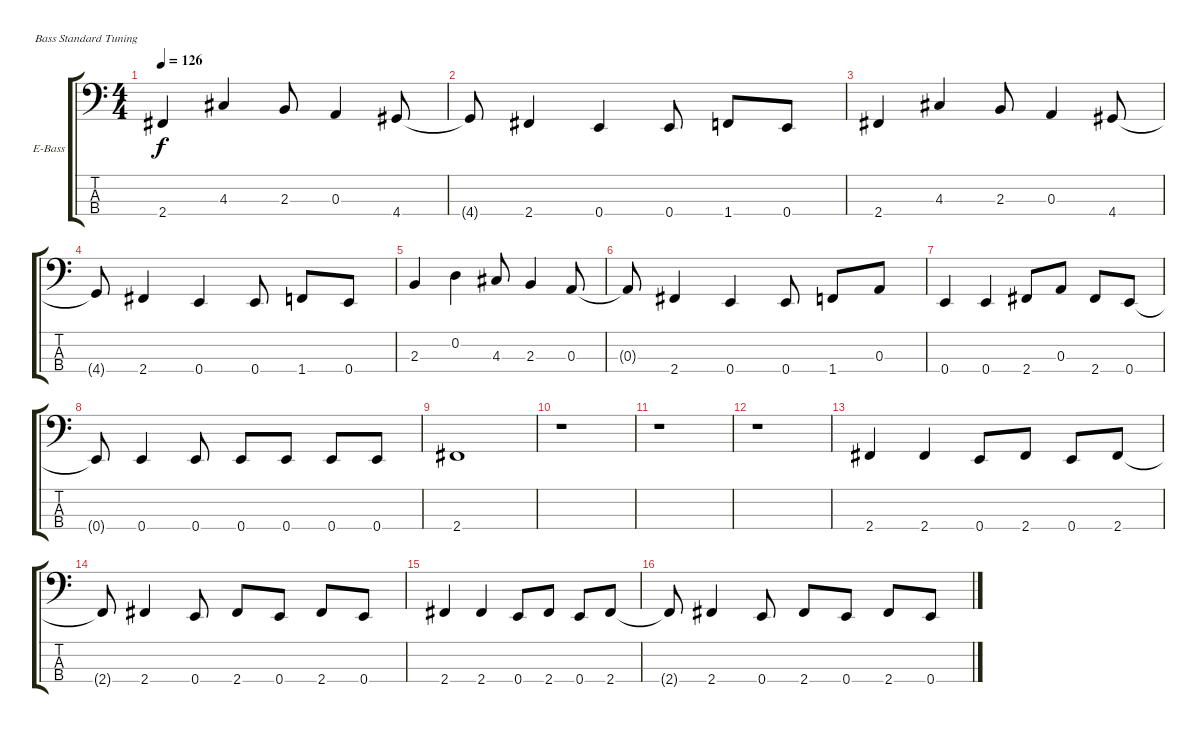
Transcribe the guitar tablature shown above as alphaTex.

\bracketExtendMode groupsimilarinstruments
\firstSystemTrackNameOrientation horizontal
\otherSystemsTrackNameOrientation horizontal
\track ("Basso" "E-Bass") {instrument electricbassfinger}
\staff {score tabs}
\tuning (G2 D2 A1 E1)
\ts (4 4)
\tempo 126
\clef f4
\ks c
2.4.4{dy f} 4.3.4 2.3.8 0.3.4 4.4.8 |
4.4{t}.8 2.4.4 0.4.4 0.4.8 1.4.8 0.4.8 |
2.4.4 4.3.4 2.3.8 0.3.4 4.4.8 |
4.4{t}.8 2.4.4 0.4.4 0.4.8 1.4.8 0.4.8 |
2.3.4 0.2.4 4.3.8 2.3.4 0.3.8 |
0.3{t}.8 2.4.4 0.4.4 0.4.8 1.4.8 0.3.8 |
0.4.4 0.4.4 2.4.8 0.3.8 2.4.8 0.4.8 |
0.4{t}.8 0.4.4 0.4.8 0.4.8 0.4.8 0.4.8 0.4.8 |
2.4.1 |
r.1 |
r.1 |
r.1 |
2.4.4 2.4.4 0.4.8 2.4.8 0.4.8 2.4.8 |
2.4{t}.8 2.4.4 0.4.8 2.4.8 0.4.8 2.4.8 0.4.8 |
2.4.4 2.4.4 0.4.8 2.4.8 0.4.8 2.4.8 |
2.4{t}.8 2.4.4 0.4.8 2.4.8 0.4.8 2.4.8 0.4.8
